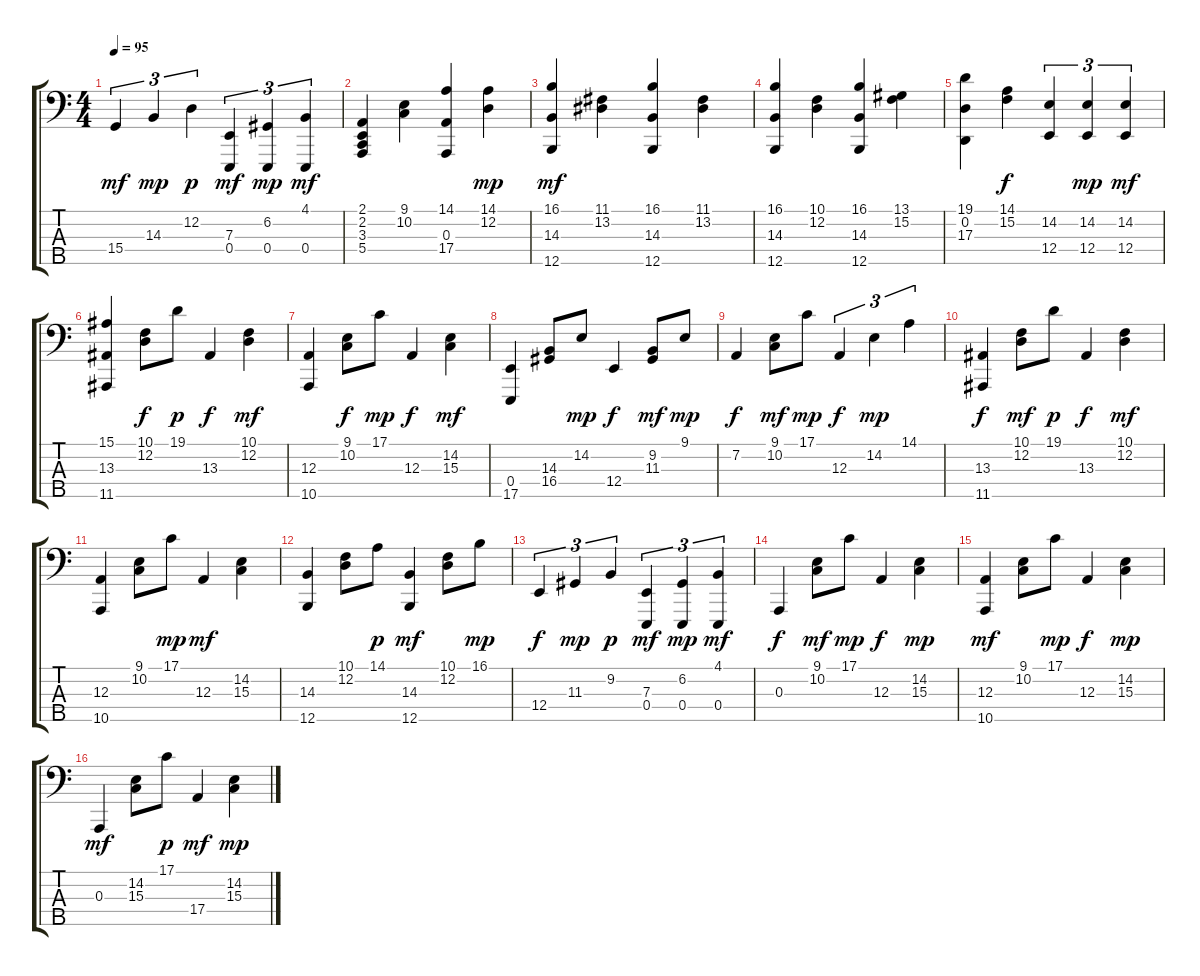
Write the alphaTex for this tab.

\track "" {instrument acousticgrandpiano}
\staff {score tabs}
\tuning (G2 D2 A1 E1 B0) {hide}
\ts (4 4)
\tempo 95
\clef f4
\ks c
15.4.4{tu (3 2) dy mf} 14.3.4{tu (3 2) dy mp} 12.2.4{tu (3 2) dy p} (7.3 0.4).4{tu (3 2) dy mf} (6.2 0.4).4{tu (3 2) dy mp} (4.1 0.4).4{tu (3 2) dy mf} |
(2.1 2.2 3.3 5.4).4 (9.1 10.2).4 (14.1 0.3 17.4).4 (14.1 12.2).4{dy mp} |
(16.1 14.3 12.5).4{dy mf} (11.1 13.2).4 (16.1 14.3 12.5).4 (11.1 13.2).4 |
(16.1 14.3 12.5).4 (10.1 12.2).4 (16.1 14.3 12.5).4 (13.1 15.2).4 |
(19.1 0.2 17.3).4 (14.1 15.2).4{dy f} (14.2 12.4).4{tu (3 2)} (14.2 12.4).4{tu (3 2) dy mp} (14.2 12.4).4{tu (3 2) dy mf} |
(15.1 13.3 11.5).4 (10.1 12.2).8{dy f} 19.1.8{dy p} 13.3.4{dy f} (10.1 12.2).4{dy mf} |
(12.3 10.5).4 (9.1 10.2).8{dy f} 17.1.8{dy mp} 12.3.4{dy f} (14.2 15.3).4{dy mf} |
(0.4 17.5).4 (14.3 16.4).8 14.2.8{dy mp} 12.4.4{dy f} (9.2 11.3).8{dy mf} 9.1.8{dy mp} |
7.2.4{dy f} (9.1 10.2).8{dy mf} 17.1.8{dy mp} 12.3.4{tu (3 2) dy f} 14.2.4{tu (3 2) dy mp} 14.1.4{tu (3 2)} |
(13.3 11.5).4{dy f} (10.1 12.2).8{dy mf} 19.1.8{dy p} 13.3.4{dy f} (10.1 12.2).4{dy mf} |
(12.3 10.5).4 (9.1 10.2).8 17.1.8{dy mp} 12.3.4{dy mf} (14.2 15.3).4 |
(14.3 12.5).4 (10.1 12.2).8 14.1.8{dy p} (14.3 12.5).4{dy mf} (10.1 12.2).8 16.1.8{dy mp} |
12.4.4{tu (3 2) dy f} 11.3.4{tu (3 2) dy mp} 9.2.4{tu (3 2) dy p} (7.3 0.4).4{tu (3 2) dy mf} (6.2 0.4).4{tu (3 2) dy mp} (4.1 0.4).4{tu (3 2) dy mf} |
0.3.4{dy f} (9.1 10.2).8{dy mf} 17.1.8{dy mp} 12.3.4{dy f} (14.2 15.3).4{dy mp} |
(12.3 10.5).4{dy mf} (9.1 10.2).8 17.1.8{dy mp} 12.3.4{dy f} (14.2 15.3).4{dy mp} |
0.3.4{dy mf} (14.2 15.3).8 17.1.8{dy p} 17.4.4{dy mf} (14.2 15.3).4{dy mp}
